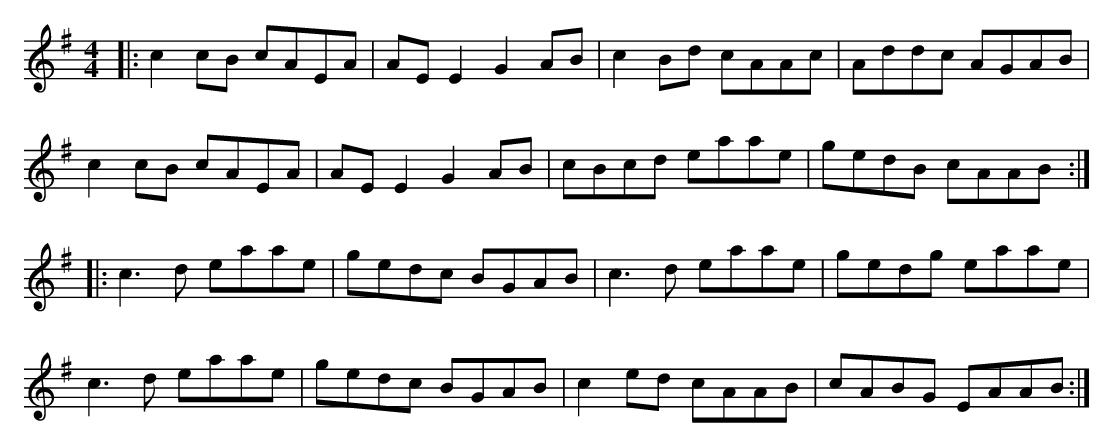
X:1
M:4/4
K:Ador
|:c2 cB cAEA|AE E2 G2 AB|c2 Bd cAAc|Addc AGAB|
c2 cB cAEA|AE E2 G2 AB|cBcd eaae|gedB cAAB:|
|:c3d eaae|gedc BGAB|c3d eaae|gedg eaae|
c3d eaae|gedc BGAB|c2 ed cAAB|cABG EAAB:|
